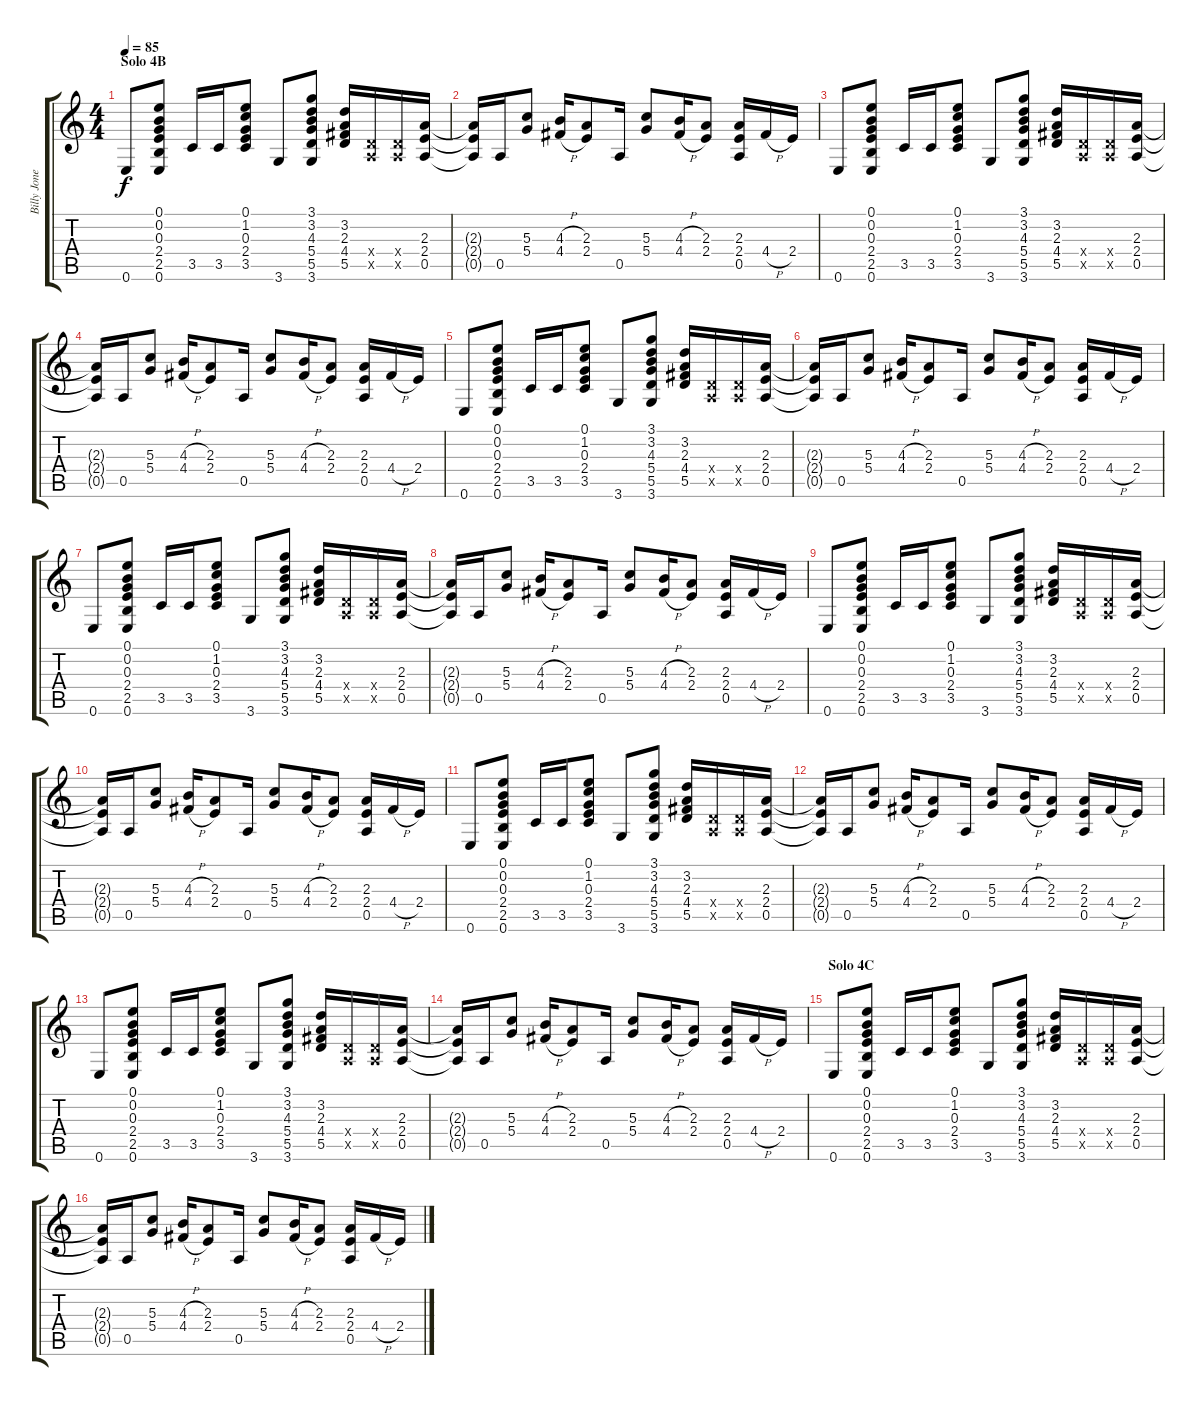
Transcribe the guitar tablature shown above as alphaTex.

\track ("Billy Jones Acoustic Rhythm" "Billy Jone") {instrument acousticguitarsteel}
\staff {score tabs}
\tuning (E4 B3 G3 D3 A2 E2) {hide}
\ts (4 4)
\section ("" "Solo 4B")
\tempo 85
\clef g2
\ks c
0.6.8{dy f} (0.1 0.2 0.3 2.4 2.5 0.6).8 3.5.16 3.5.16 (0.1 1.2 0.3 2.4 3.5).8 3.6.8 (3.1 3.2 4.3 5.4 5.5 3.6).8 (3.2 2.3 4.4 5.5).16 (0.4{x} 0.5{x}).16 (0.4{x} 0.5{x}).16 (2.3 2.4 0.5).16 |
(2.3{t} 2.4{t} 0.5{t}).16 0.5.16 (5.3 5.4).8 (4.3{h} 4.4{h}).16 (2.3 2.4).8 0.5.16 (5.3 5.4).8 (4.3{h} 4.4{h}).16 (2.3 2.4).8 (2.3 2.4 0.5).16 4.4{h}.16 2.4.16 |
0.6.8 (0.1 0.2 0.3 2.4 2.5 0.6).8 3.5.16 3.5.16 (0.1 1.2 0.3 2.4 3.5).8 3.6.8 (3.1 3.2 4.3 5.4 5.5 3.6).8 (3.2 2.3 4.4 5.5).16 (0.4{x} 0.5{x}).16 (0.4{x} 0.5{x}).16 (2.3 2.4 0.5).16 |
(2.3{t} 2.4{t} 0.5{t}).16 0.5.16 (5.3 5.4).8 (4.3{h} 4.4{h}).16 (2.3 2.4).8 0.5.16 (5.3 5.4).8 (4.3{h} 4.4{h}).16 (2.3 2.4).8 (2.3 2.4 0.5).16 4.4{h}.16 2.4.16 |
0.6.8 (0.1 0.2 0.3 2.4 2.5 0.6).8 3.5.16 3.5.16 (0.1 1.2 0.3 2.4 3.5).8 3.6.8 (3.1 3.2 4.3 5.4 5.5 3.6).8 (3.2 2.3 4.4 5.5).16 (0.4{x} 0.5{x}).16 (0.4{x} 0.5{x}).16 (2.3 2.4 0.5).16 |
(2.3{t} 2.4{t} 0.5{t}).16 0.5.16 (5.3 5.4).8 (4.3{h} 4.4{h}).16 (2.3 2.4).8 0.5.16 (5.3 5.4).8 (4.3{h} 4.4{h}).16 (2.3 2.4).8 (2.3 2.4 0.5).16 4.4{h}.16 2.4.16 |
0.6.8 (0.1 0.2 0.3 2.4 2.5 0.6).8 3.5.16 3.5.16 (0.1 1.2 0.3 2.4 3.5).8 3.6.8 (3.1 3.2 4.3 5.4 5.5 3.6).8 (3.2 2.3 4.4 5.5).16 (0.4{x} 0.5{x}).16 (0.4{x} 0.5{x}).16 (2.3 2.4 0.5).16 |
(2.3{t} 2.4{t} 0.5{t}).16 0.5.16 (5.3 5.4).8 (4.3{h} 4.4{h}).16 (2.3 2.4).8 0.5.16 (5.3 5.4).8 (4.3{h} 4.4{h}).16 (2.3 2.4).8 (2.3 2.4 0.5).16 4.4{h}.16 2.4.16 |
0.6.8 (0.1 0.2 0.3 2.4 2.5 0.6).8 3.5.16 3.5.16 (0.1 1.2 0.3 2.4 3.5).8 3.6.8 (3.1 3.2 4.3 5.4 5.5 3.6).8 (3.2 2.3 4.4 5.5).16 (0.4{x} 0.5{x}).16 (0.4{x} 0.5{x}).16 (2.3 2.4 0.5).16 |
(2.3{t} 2.4{t} 0.5{t}).16 0.5.16 (5.3 5.4).8 (4.3{h} 4.4{h}).16 (2.3 2.4).8 0.5.16 (5.3 5.4).8 (4.3{h} 4.4{h}).16 (2.3 2.4).8 (2.3 2.4 0.5).16 4.4{h}.16 2.4.16 |
0.6.8 (0.1 0.2 0.3 2.4 2.5 0.6).8 3.5.16 3.5.16 (0.1 1.2 0.3 2.4 3.5).8 3.6.8 (3.1 3.2 4.3 5.4 5.5 3.6).8 (3.2 2.3 4.4 5.5).16 (0.4{x} 0.5{x}).16 (0.4{x} 0.5{x}).16 (2.3 2.4 0.5).16 |
(2.3{t} 2.4{t} 0.5{t}).16 0.5.16 (5.3 5.4).8 (4.3{h} 4.4{h}).16 (2.3 2.4).8 0.5.16 (5.3 5.4).8 (4.3{h} 4.4{h}).16 (2.3 2.4).8 (2.3 2.4 0.5).16 4.4{h}.16 2.4.16 |
0.6.8 (0.1 0.2 0.3 2.4 2.5 0.6).8 3.5.16 3.5.16 (0.1 1.2 0.3 2.4 3.5).8 3.6.8 (3.1 3.2 4.3 5.4 5.5 3.6).8 (3.2 2.3 4.4 5.5).16 (0.4{x} 0.5{x}).16 (0.4{x} 0.5{x}).16 (2.3 2.4 0.5).16 |
(2.3{t} 2.4{t} 0.5{t}).16 0.5.16 (5.3 5.4).8 (4.3{h} 4.4{h}).16 (2.3 2.4).8 0.5.16 (5.3 5.4).8 (4.3{h} 4.4{h}).16 (2.3 2.4).8 (2.3 2.4 0.5).16 4.4{h}.16 2.4.16 |
\section ("" "Solo 4C")
0.6.8 (0.1 0.2 0.3 2.4 2.5 0.6).8 3.5.16 3.5.16 (0.1 1.2 0.3 2.4 3.5).8 3.6.8 (3.1 3.2 4.3 5.4 5.5 3.6).8 (3.2 2.3 4.4 5.5).16 (0.4{x} 0.5{x}).16 (0.4{x} 0.5{x}).16 (2.3 2.4 0.5).16 |
(2.3{t} 2.4{t} 0.5{t}).16 0.5.16 (5.3 5.4).8 (4.3{h} 4.4{h}).16 (2.3 2.4).8 0.5.16 (5.3 5.4).8 (4.3{h} 4.4{h}).16 (2.3 2.4).8 (2.3 2.4 0.5).16 4.4{h}.16 2.4.16
